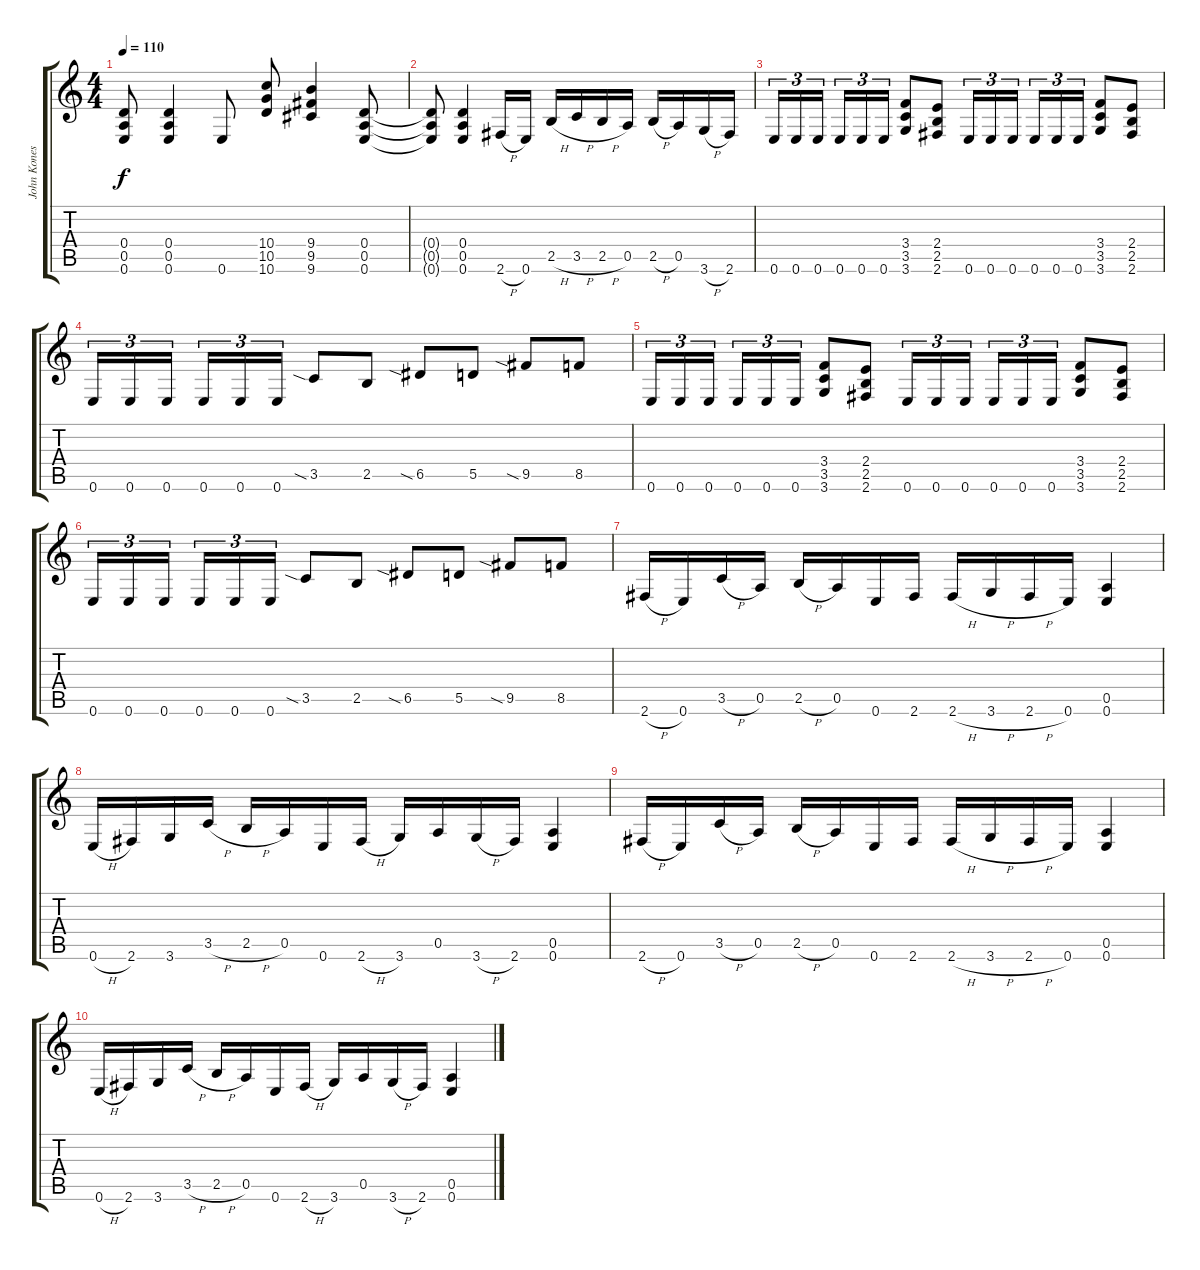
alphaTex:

\track ("John Konesky" "John Kones") {solo instrument overdrivenguitar}
\staff {score tabs}
\tuning (E4 B3 G3 D3 A2 E2) {hide}
\ts (4 4)
\tempo 110
\clef g2
\ks c
(0.4 0.5 0.6).8{dy f} (0.4 0.5 0.6).4 0.6.8 (10.4 10.5 10.6).8 (9.4 9.5 9.6).4 (0.4 0.5 0.6).8 |
(0.4{t} 0.5{t} 0.6{t}).8 (0.4 0.5 0.6).4 2.6{h}.16 0.6.16 2.5{h}.16 3.5{h}.16 2.5{h}.16 0.5.16 2.5{h}.16 0.5.16 3.6{h}.16 2.6.16 |
0.6.16{tu (3 2)} 0.6.16{tu (3 2)} 0.6.16{tu (3 2) beam splitsecondary} 0.6.16{tu (3 2)} 0.6.16{tu (3 2)} 0.6.16{tu (3 2)} (3.4 3.5 3.6).8 (2.4 2.5 2.6).8 0.6.16{tu (3 2)} 0.6.16{tu (3 2)} 0.6.16{tu (3 2) beam splitsecondary} 0.6.16{tu (3 2)} 0.6.16{tu (3 2)} 0.6.16{tu (3 2)} (3.4 3.5 3.6).8 (2.4 2.5 2.6).8 |
0.6.16{tu (3 2)} 0.6.16{tu (3 2)} 0.6.16{tu (3 2) beam splitsecondary} 0.6.16{tu (3 2)} 0.6.16{tu (3 2)} 0.6.16{tu (3 2)} 3.5{sia}.8 2.5.8 6.5{sia}.8 5.5.8 9.5{sia}.8 8.5.8 |
0.6.16{tu (3 2)} 0.6.16{tu (3 2)} 0.6.16{tu (3 2) beam splitsecondary} 0.6.16{tu (3 2)} 0.6.16{tu (3 2)} 0.6.16{tu (3 2)} (3.4 3.5 3.6).8 (2.4 2.5 2.6).8 0.6.16{tu (3 2)} 0.6.16{tu (3 2)} 0.6.16{tu (3 2) beam splitsecondary} 0.6.16{tu (3 2)} 0.6.16{tu (3 2)} 0.6.16{tu (3 2)} (3.4 3.5 3.6).8 (2.4 2.5 2.6).8 |
0.6.16{tu (3 2)} 0.6.16{tu (3 2)} 0.6.16{tu (3 2) beam splitsecondary} 0.6.16{tu (3 2)} 0.6.16{tu (3 2)} 0.6.16{tu (3 2)} 3.5{sia}.8 2.5.8 6.5{sia}.8 5.5.8 9.5{sia}.8 8.5.8 |
2.6{h}.16 0.6.16 3.5{h}.16 0.5.16 2.5{h}.16 0.5.16 0.6.16 2.6.16 2.6{h}.16 3.6{h}.16 2.6{h}.16 0.6.16 (0.5 0.6).4 |
0.6{h}.16 2.6.16 3.6.16 3.5{h}.16 2.5{h}.16 0.5.16 0.6.16 2.6{h}.16 3.6.16 0.5.16 3.6{h}.16 2.6.16 (0.5 0.6).4 |
2.6{h}.16 0.6.16 3.5{h}.16 0.5.16 2.5{h}.16 0.5.16 0.6.16 2.6.16 2.6{h}.16 3.6{h}.16 2.6{h}.16 0.6.16 (0.5 0.6).4 |
0.6{h}.16 2.6.16 3.6.16 3.5{h}.16 2.5{h}.16 0.5.16 0.6.16 2.6{h}.16 3.6.16 0.5.16 3.6{h}.16 2.6.16 (0.5 0.6).4
